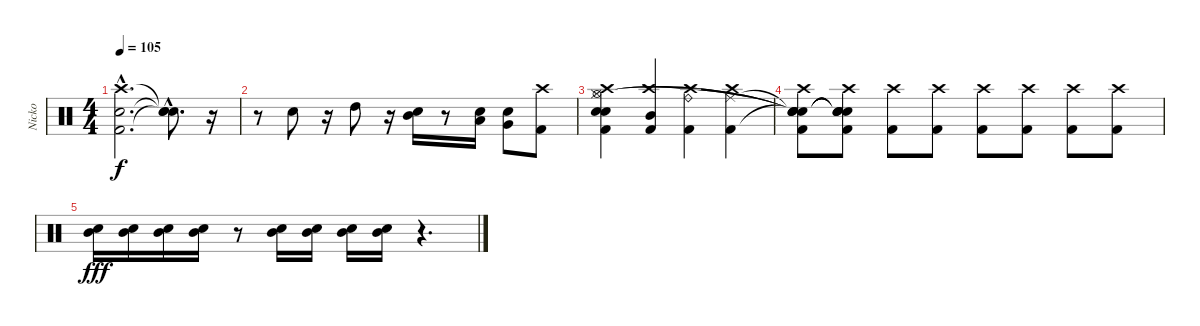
\track ("Nicko" "Nicko") {instrument percussion}
\staff {score}
\articulation defaults
\ts (4 4)
\tempo 105
\clef neutral
\ks c
("Snare (hit)"{hac} "Kick (hit) 2"{hac} "Crash high (hit)"{hac}).2{d dy f} ("Snare (hit)"{hac t} "Snare (hit)"{hac t} "Snare (hit)"{hac t}).8{d} r.16 |
r.8 "Snare (hit) 2".8 r.16 "High Tom (hit)".8 r.16 ("Snare (hit)" "Mid Tom (hit)").16 r.8 ("Snare (hit)" "Low Tom (hit)").16 ("Snare (hit)" "Very Low Tom (hit)").8 ("Kick (hit) 2" "Crash high (hit)").8 |
("Snare (hit)" "Kick (hit) 2" "Snare (hit) 2" "Hi-Hat (closed)" "Hi-Hat (open)" "Crash high (hit)").4 ("Crash high (hit)" "Mid Tom (hit)" "Kick (hit) 2").4 ("Crash high (hit)" "Ride (bell)" "Kick (hit) 2").4 ("Crash high (hit)" "Ride (middle)" "Kick (hit) 2").4 |
("Crash high (hit)" "Snare (hit)"{t} "Snare (hit)"{t} "Snare (hit)"{t} "Snare (hit)"{t} "Kick (hit) 2").8 ("Crash high (hit)" "Snare (hit)"{t} "Snare (hit)"{t} "Snare (hit)"{t} "Snare (hit)"{t} "Kick (hit) 2").8 ("Crash high (hit)" "Kick (hit) 2").8 ("Crash high (hit)" "Kick (hit) 2").8 ("Crash high (hit)" "Kick (hit) 2").8 ("Crash high (hit)" "Kick (hit) 2").8 ("Crash high (hit)" "Kick (hit) 2").8 ("Crash high (hit)" "Kick (hit) 2").8 |
("Mid Tom (hit)" "Snare (hit) 2").16{dy fff} ("Mid Tom (hit)" "Snare (hit) 2").16 ("Mid Tom (hit)" "Snare (hit) 2").16 ("Mid Tom (hit)" "Snare (hit) 2").16 r.8 ("Mid Tom (hit)" "Snare (hit) 2").16 ("Mid Tom (hit)" "Snare (hit) 2").16 ("Mid Tom (hit)" "Snare (hit) 2").16 ("Mid Tom (hit)" "Snare (hit) 2").16 r.4{d}
